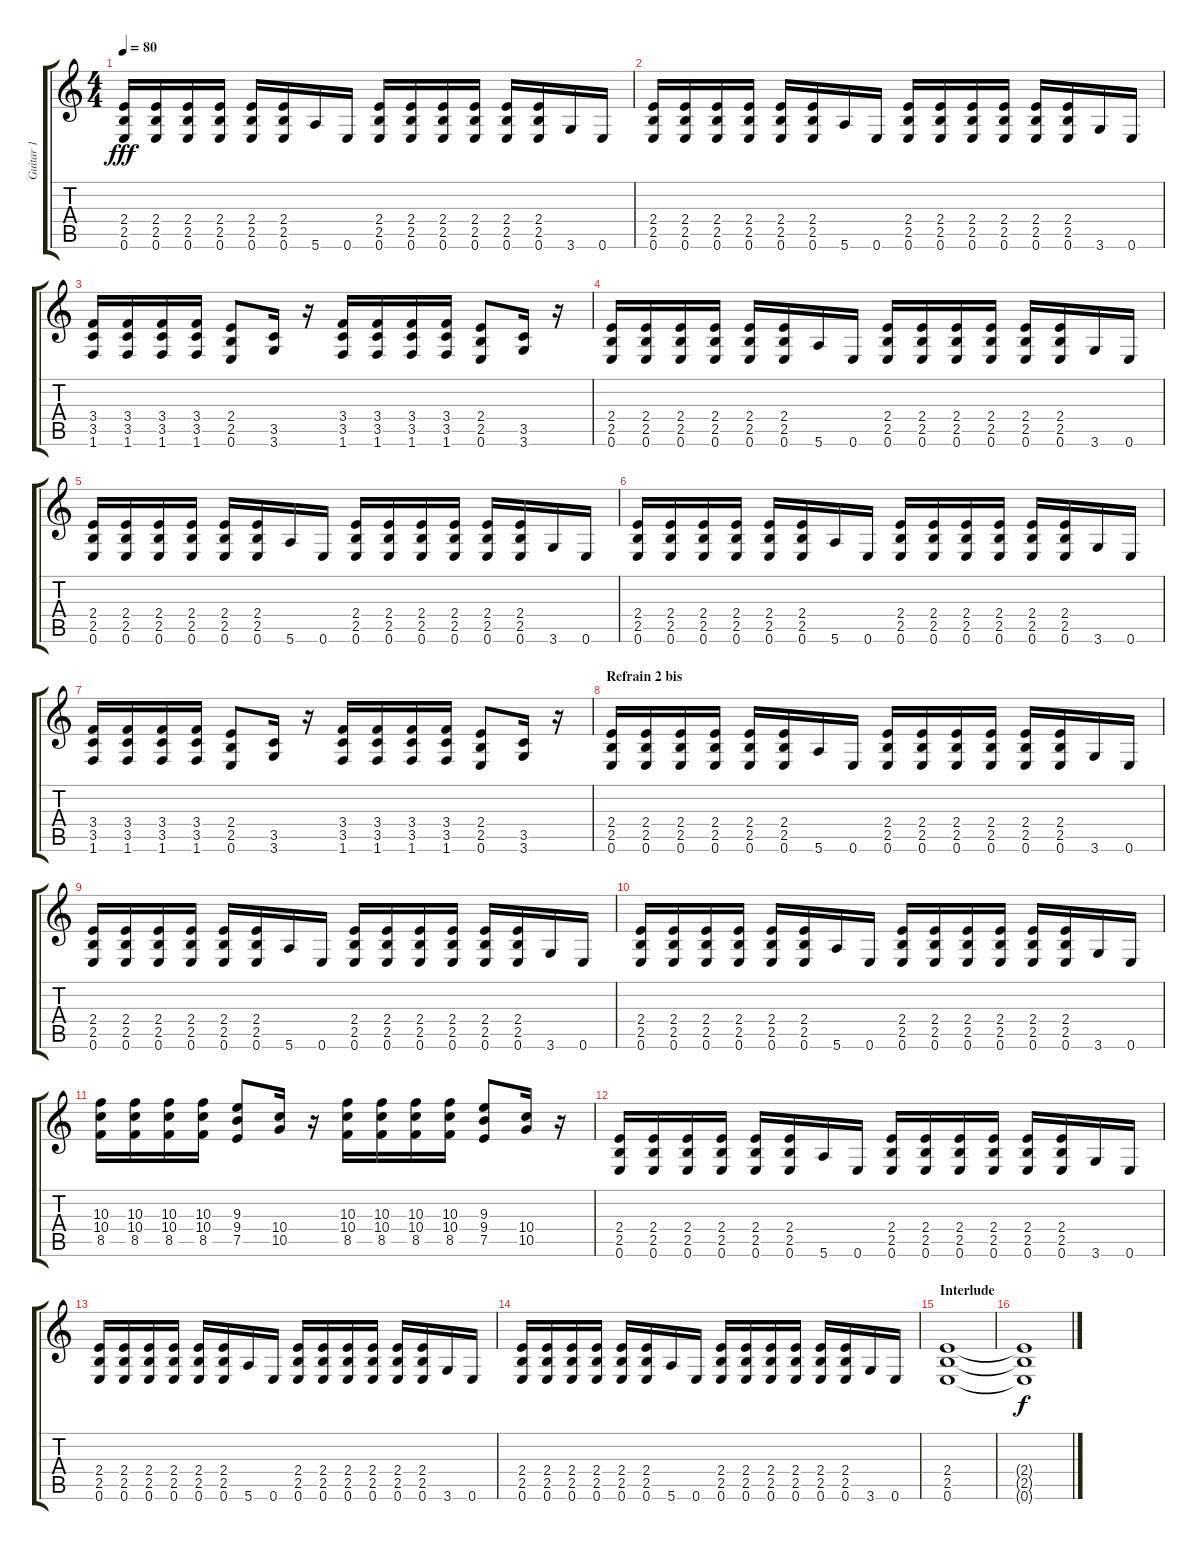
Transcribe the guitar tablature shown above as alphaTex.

\track ("Guitar 1" "Guitar 1") {instrument distortionguitar}
\staff {score tabs}
\tuning (E4 B3 G3 D3 A2 E2) {hide}
\ts (4 4)
\tempo 80
\clef g2
\ks c
(2.4 2.5 0.6).16{dy fff} (2.4 2.5 0.6).16 (2.4 2.5 0.6).16 (2.4 2.5 0.6).16 (2.4 2.5 0.6).16 (2.4 2.5 0.6).16 5.6.16 0.6.16 (2.4 2.5 0.6).16 (2.4 2.5 0.6).16 (2.4 2.5 0.6).16 (2.4 2.5 0.6).16 (2.4 2.5 0.6).16 (2.4 2.5 0.6).16 3.6.16 0.6.16 |
(2.4 2.5 0.6).16 (2.4 2.5 0.6).16 (2.4 2.5 0.6).16 (2.4 2.5 0.6).16 (2.4 2.5 0.6).16 (2.4 2.5 0.6).16 5.6.16 0.6.16 (2.4 2.5 0.6).16 (2.4 2.5 0.6).16 (2.4 2.5 0.6).16 (2.4 2.5 0.6).16 (2.4 2.5 0.6).16 (2.4 2.5 0.6).16 3.6.16 0.6.16 |
(3.4 3.5 1.6).16 (3.4 3.5 1.6).16 (3.4 3.5 1.6).16 (3.4 3.5 1.6).16 (2.4 2.5 0.6).8 (3.5 3.6).16 r.16 (3.4 3.5 1.6).16 (3.4 3.5 1.6).16 (3.4 3.5 1.6).16 (3.4 3.5 1.6).16 (2.4 2.5 0.6).8 (3.5 3.6).16 r.16 |
(2.4 2.5 0.6).16 (2.4 2.5 0.6).16 (2.4 2.5 0.6).16 (2.4 2.5 0.6).16 (2.4 2.5 0.6).16 (2.4 2.5 0.6).16 5.6.16 0.6.16 (2.4 2.5 0.6).16 (2.4 2.5 0.6).16 (2.4 2.5 0.6).16 (2.4 2.5 0.6).16 (2.4 2.5 0.6).16 (2.4 2.5 0.6).16 3.6.16 0.6.16 |
(2.4 2.5 0.6).16 (2.4 2.5 0.6).16 (2.4 2.5 0.6).16 (2.4 2.5 0.6).16 (2.4 2.5 0.6).16 (2.4 2.5 0.6).16 5.6.16 0.6.16 (2.4 2.5 0.6).16 (2.4 2.5 0.6).16 (2.4 2.5 0.6).16 (2.4 2.5 0.6).16 (2.4 2.5 0.6).16 (2.4 2.5 0.6).16 3.6.16 0.6.16 |
(2.4 2.5 0.6).16 (2.4 2.5 0.6).16 (2.4 2.5 0.6).16 (2.4 2.5 0.6).16 (2.4 2.5 0.6).16 (2.4 2.5 0.6).16 5.6.16 0.6.16 (2.4 2.5 0.6).16 (2.4 2.5 0.6).16 (2.4 2.5 0.6).16 (2.4 2.5 0.6).16 (2.4 2.5 0.6).16 (2.4 2.5 0.6).16 3.6.16 0.6.16 |
(3.4 3.5 1.6).16 (3.4 3.5 1.6).16 (3.4 3.5 1.6).16 (3.4 3.5 1.6).16 (2.4 2.5 0.6).8 (3.5 3.6).16 r.16 (3.4 3.5 1.6).16 (3.4 3.5 1.6).16 (3.4 3.5 1.6).16 (3.4 3.5 1.6).16 (2.4 2.5 0.6).8 (3.5 3.6).16 r.16 |
\section ("" "Refrain 2 bis")
(2.4 2.5 0.6).16 (2.4 2.5 0.6).16 (2.4 2.5 0.6).16 (2.4 2.5 0.6).16 (2.4 2.5 0.6).16 (2.4 2.5 0.6).16 5.6.16 0.6.16 (2.4 2.5 0.6).16 (2.4 2.5 0.6).16 (2.4 2.5 0.6).16 (2.4 2.5 0.6).16 (2.4 2.5 0.6).16 (2.4 2.5 0.6).16 3.6.16 0.6.16 |
(2.4 2.5 0.6).16 (2.4 2.5 0.6).16 (2.4 2.5 0.6).16 (2.4 2.5 0.6).16 (2.4 2.5 0.6).16 (2.4 2.5 0.6).16 5.6.16 0.6.16 (2.4 2.5 0.6).16 (2.4 2.5 0.6).16 (2.4 2.5 0.6).16 (2.4 2.5 0.6).16 (2.4 2.5 0.6).16 (2.4 2.5 0.6).16 3.6.16 0.6.16 |
(2.4 2.5 0.6).16 (2.4 2.5 0.6).16 (2.4 2.5 0.6).16 (2.4 2.5 0.6).16 (2.4 2.5 0.6).16 (2.4 2.5 0.6).16 5.6.16 0.6.16 (2.4 2.5 0.6).16 (2.4 2.5 0.6).16 (2.4 2.5 0.6).16 (2.4 2.5 0.6).16 (2.4 2.5 0.6).16 (2.4 2.5 0.6).16 3.6.16 0.6.16 |
(10.3 10.4 8.5).16 (10.3 10.4 8.5).16 (10.3 10.4 8.5).16 (10.3 10.4 8.5).16 (9.3 9.4 7.5).8 (10.4 10.5).16 r.16 (10.3 10.4 8.5).16 (10.3 10.4 8.5).16 (10.3 10.4 8.5).16 (10.3 10.4 8.5).16 (9.3 9.4 7.5).8 (10.4 10.5).16 r.16 |
(2.4 2.5 0.6).16 (2.4 2.5 0.6).16 (2.4 2.5 0.6).16 (2.4 2.5 0.6).16 (2.4 2.5 0.6).16 (2.4 2.5 0.6).16 5.6.16 0.6.16 (2.4 2.5 0.6).16 (2.4 2.5 0.6).16 (2.4 2.5 0.6).16 (2.4 2.5 0.6).16 (2.4 2.5 0.6).16 (2.4 2.5 0.6).16 3.6.16 0.6.16 |
(2.4 2.5 0.6).16 (2.4 2.5 0.6).16 (2.4 2.5 0.6).16 (2.4 2.5 0.6).16 (2.4 2.5 0.6).16 (2.4 2.5 0.6).16 5.6.16 0.6.16 (2.4 2.5 0.6).16 (2.4 2.5 0.6).16 (2.4 2.5 0.6).16 (2.4 2.5 0.6).16 (2.4 2.5 0.6).16 (2.4 2.5 0.6).16 3.6.16 0.6.16 |
(2.4 2.5 0.6).16 (2.4 2.5 0.6).16 (2.4 2.5 0.6).16 (2.4 2.5 0.6).16 (2.4 2.5 0.6).16 (2.4 2.5 0.6).16 5.6.16 0.6.16 (2.4 2.5 0.6).16 (2.4 2.5 0.6).16 (2.4 2.5 0.6).16 (2.4 2.5 0.6).16 (2.4 2.5 0.6).16 (2.4 2.5 0.6).16 3.6.16 0.6.16 |
\section ("" "Interlude")
(2.4 2.5 0.6).1 |
(2.4{t} 2.5{t} 0.6{t}).1{dy f}
